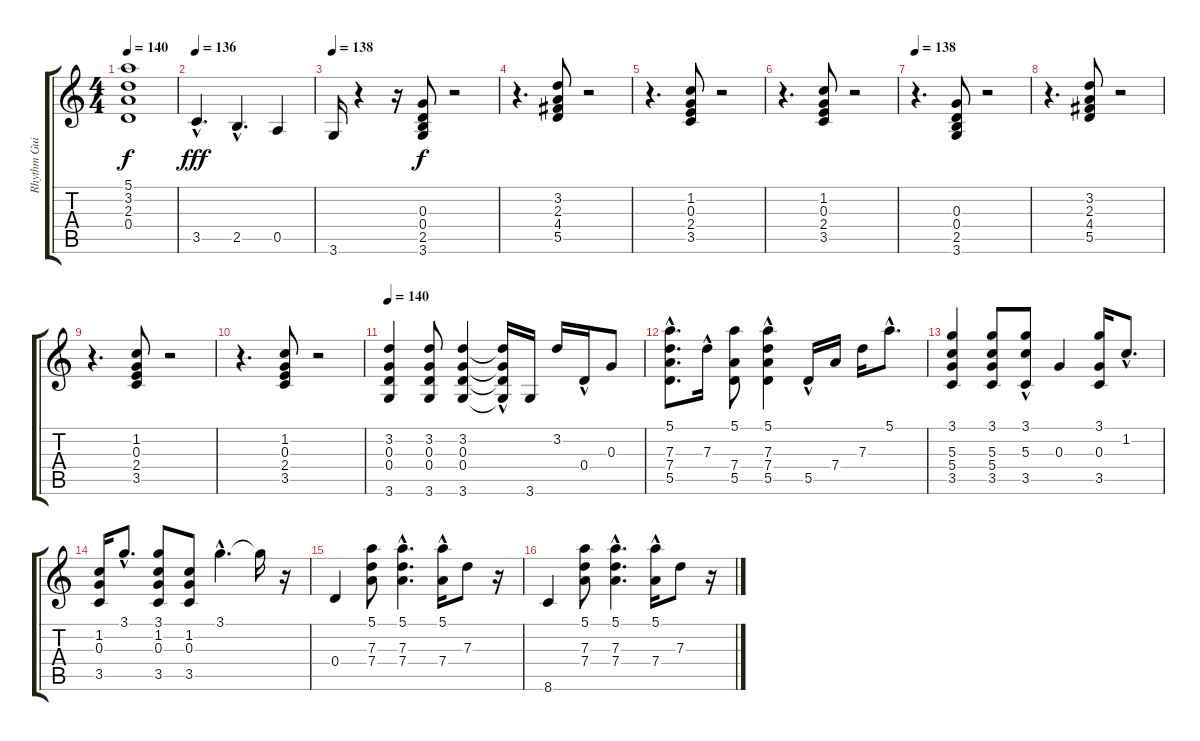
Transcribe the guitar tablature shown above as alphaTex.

\track ("Rhythm Guitar" "Rhythm Gui") {instrument overdrivenguitar}
\staff {score tabs}
\tuning (E4 B3 G3 D3 A2 E2) {hide}
\ts (4 4)
\tempo 140
\clef g2
\ks c
(5.1 3.2 2.3 0.4).1{dy f} |
\tempo 136
3.5{hac}.4{d dy fff} 2.5{hac}.4{d} 0.5.4 |
\tempo 138
3.6.16 r.4 r.16 (0.3 0.4 2.5 3.6).8{dy f} r.2 |
r.4{d} (3.2 2.3 4.4 5.5).8 r.2 |
r.4{d} (1.2 0.3 2.4 3.5).8 r.2 |
r.4{d} (1.2 0.3 2.4 3.5).8 r.2 |
\tempo 138
r.4{d} (0.3 0.4 2.5 3.6).8 r.2 |
r.4{d} (3.2 2.3 4.4 5.5).8 r.2 |
r.4{d} (1.2 0.3 2.4 3.5).8 r.2 |
r.4{d} (1.2 0.3 2.4 3.5).8 r.2 |
\tempo 140
(3.2 0.3 0.4 3.6).4 (3.2 0.3 0.4 3.6).8 (3.2 0.3 0.4 3.6).4 (3.2{t} 0.3{t} 0.4{hac t} 3.6{t}).16 3.6.16 3.2.16 0.4{hac}.16 0.3.8 |
(5.1 7.3{hac} 7.4 5.5).8{d} 7.3{hac}.16 (5.1 7.4 5.5).8 (5.1{hac} 7.3{hac} 7.4 5.5).4 5.5{hac}.16 7.4.16 7.3.16 5.1{hac}.8{d} |
(3.1 5.3 5.4 3.5).4 (3.1 5.3 5.4 3.5).8 (3.1{hac} 5.3{hac} 3.5{hac}).8 0.3.4 (3.1 0.3 3.5).16 1.2{hac}.8{d} |
(1.2 0.3 3.5).16 3.1{hac}.8{d} (3.1 1.2 0.3 3.5).8 (1.2 0.3 3.5).8 3.1{hac}.4{d} 3.1{t}.16 r.16 |
0.4.4 (5.1 7.3 7.4).8 (5.1{hac} 7.3{hac} 7.4{hac}).4{d} (5.1{hac} 7.4{hac}).16 7.3.8 r.16 |
8.6.4 (5.1 7.3 7.4).8 (5.1{hac} 7.3{hac} 7.4{hac}).4{d} (5.1{hac} 7.4{hac}).16 7.3.8 r.16
